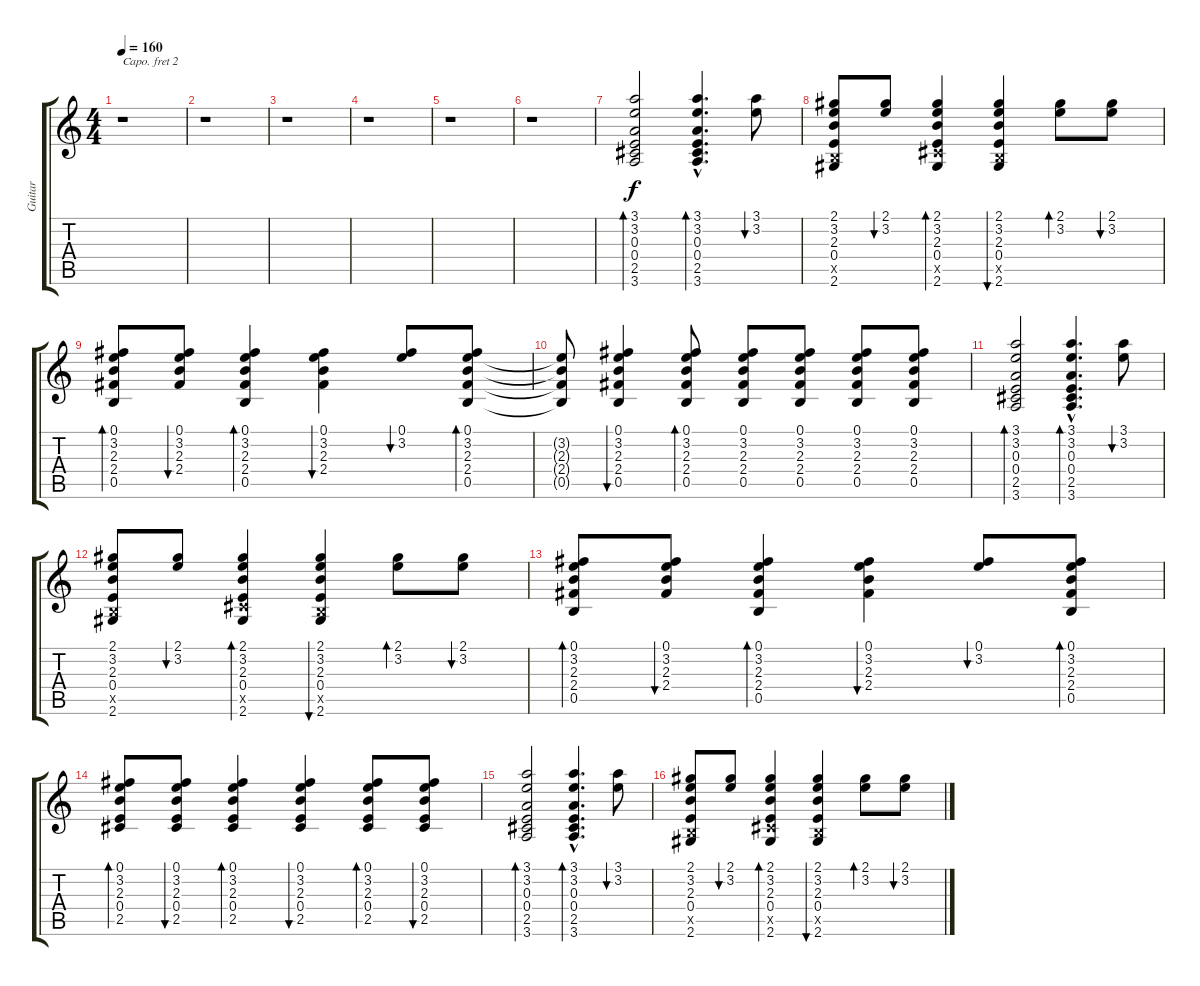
\track ("Guitar" "Guitar") {instrument acousticguitarsteel}
\staff {score tabs}
\capo 2
\tuning (E4 B3 G3 D3 A2 E2) {hide}
\ts (4 4)
\tempo 160
\clef g2
\ks c
r.1{dy f instrument acousticguitarsteel} |
r.1 |
r.1 |
r.1 |
r.1 |
r.1 |
(3.1 3.2 0.3 0.4 2.5 3.6).2{bd 60} (3.1{hac} 3.2{hac} 0.3{hac} 0.4{hac} 2.5{hac} 3.6{hac}).4{d bd 60} (3.1 3.2).8{bu 60} |
(2.1 3.2 2.3 0.4 0.5{x} 2.6).8 (2.1 3.2).8{bu 60} (2.1 3.2 2.3 0.4 2.5{x} 2.6).4{bd 60} (2.1 3.2 2.3 0.4 0.5{x} 2.6).4{bu 60} (2.1 3.2).8{bd 60} (2.1 3.2).8{bu 60} |
(0.1 3.2 2.3 2.4 0.5).8{bd 60} (0.1 3.2 2.3 2.4).8{bu 60} (0.1 3.2 2.3 2.4 0.5).4{bd 60} (0.1 3.2 2.3 2.4).4{bu 60} (0.1 3.2).8{bu 60} (0.1 3.2 2.3 2.4 0.5).8{bd 60} |
(3.2{t} 2.3{t} 2.4{t} 0.5{t}).8 (0.1 3.2 2.3 2.4 0.5).4{bu 60} (0.1 3.2 2.3 2.4 0.5).8{bd 60} (0.1 3.2 2.3 2.4 0.5).8 (0.1 3.2 2.3 2.4 0.5).8 (0.1 3.2 2.3 2.4 0.5).8 (0.1 3.2 2.3 2.4 0.5).8 |
(3.1 3.2 0.3 0.4 2.5 3.6).2{bd 60} (3.1{hac} 3.2{hac} 0.3{hac} 0.4{hac} 2.5{hac} 3.6{hac}).4{d bd 60} (3.1 3.2).8{bu 60} |
(2.1 3.2 2.3 0.4 0.5{x} 2.6).8 (2.1 3.2).8{bu 60} (2.1 3.2 2.3 0.4 2.5{x} 2.6).4{bd 60} (2.1 3.2 2.3 0.4 0.5{x} 2.6).4{bu 60} (2.1 3.2).8{bd 60} (2.1 3.2).8{bu 60} |
(0.1 3.2 2.3 2.4 0.5).8{bd 60} (0.1 3.2 2.3 2.4).8{bu 60} (0.1 3.2 2.3 2.4 0.5).4{bd 60} (0.1 3.2 2.3 2.4).4{bu 60} (0.1 3.2).8{bu 60} (0.1 3.2 2.3 2.4 0.5).8{bd 60} |
(0.1 3.2 2.3 0.4 2.5).8{bd 60} (0.1 3.2 2.3 0.4 2.5).8{bu 60} (0.1 3.2 2.3 0.4 2.5).4{bd 60} (0.1 3.2 2.3 0.4 2.5).4{bu 60} (0.1 3.2 2.3 0.4 2.5).8{bd 60} (0.1 3.2 2.3 0.4 2.5).8{bu 60} |
(3.1 3.2 0.3 0.4 2.5 3.6).2{bd 60} (3.1{hac} 3.2{hac} 0.3{hac} 0.4{hac} 2.5{hac} 3.6{hac}).4{d bd 60} (3.1 3.2).8{bu 60} |
(2.1 3.2 2.3 0.4 0.5{x} 2.6).8 (2.1 3.2).8{bu 60} (2.1 3.2 2.3 0.4 2.5{x} 2.6).4{bd 60} (2.1 3.2 2.3 0.4 0.5{x} 2.6).4{bu 60} (2.1 3.2).8{bd 60} (2.1 3.2).8{bu 60}
